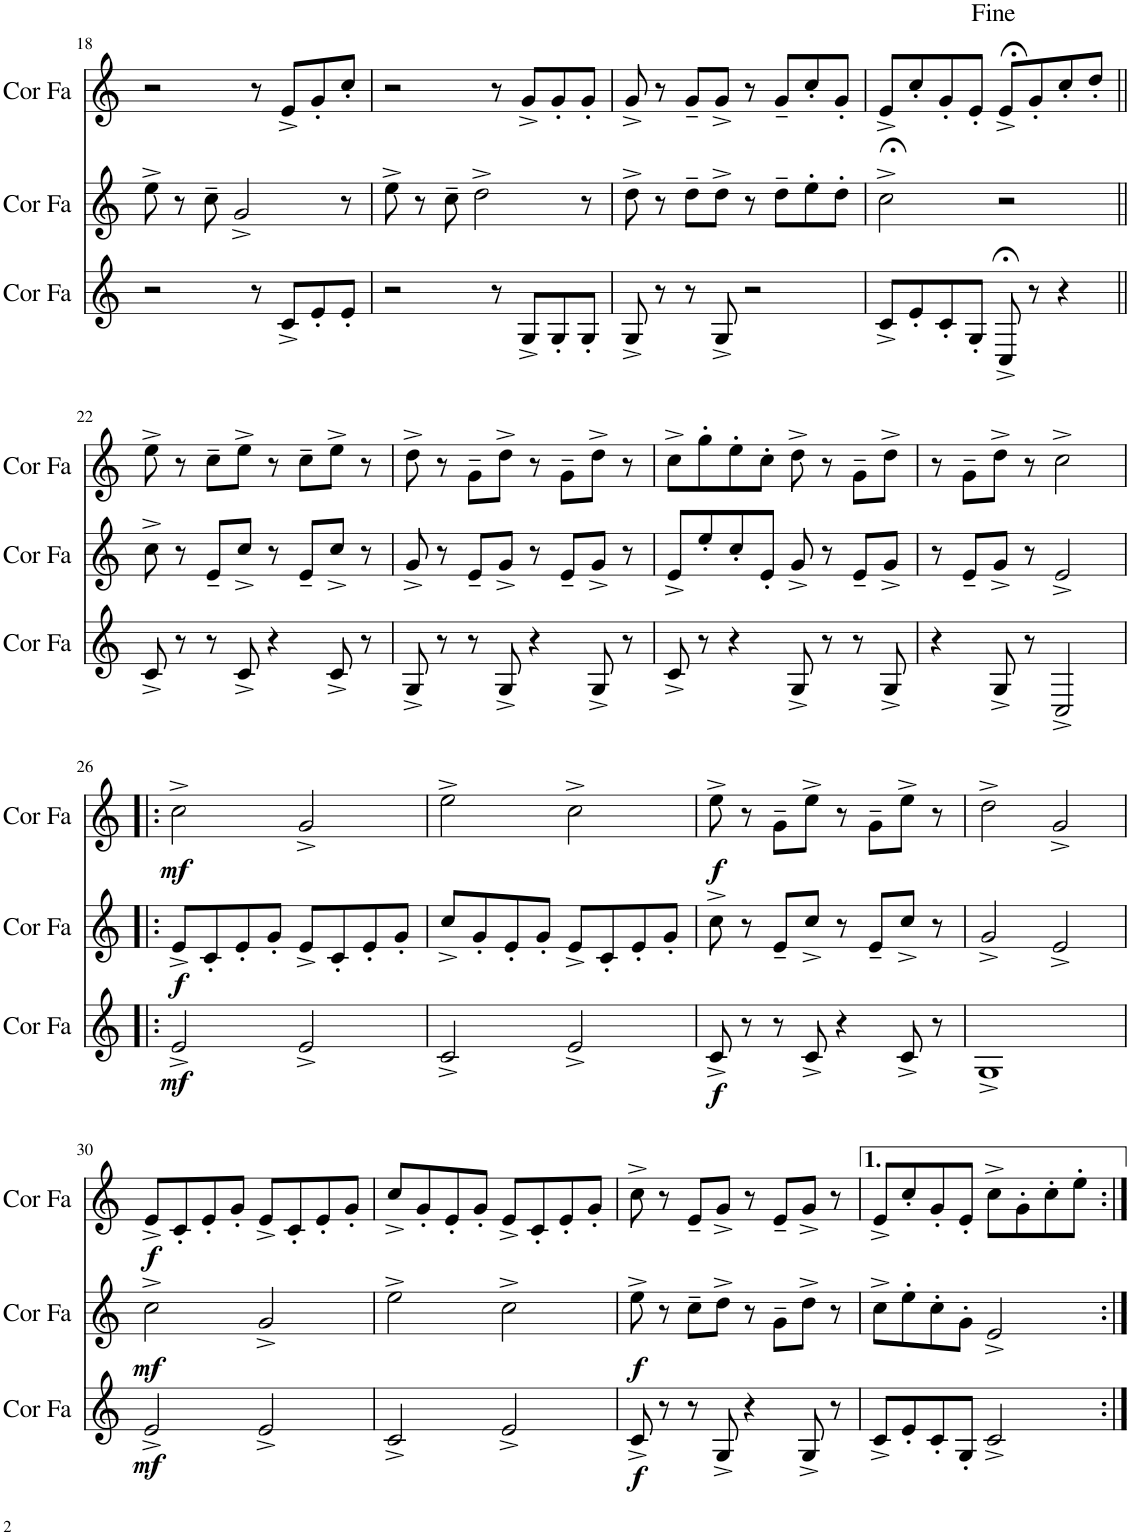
**kern	**dynam	**kern	**dynam	**kern	**dynam
*part3	*part3	*part2	*part2	*part1	*part1
*staff3	*staff3	*staff2	*staff2	*staff1	*staff1
*I"Cor en Fa	*	*I"Cor en Fa	*	*I"Cor en Fa	*
*I'Cor Fa	*	*I'Cor Fa	*	*I'Cor Fa	*
!!LO:PB:g=z
*clefG2	*	*clefG2	*	*clefG2	*
*Trd4c7	*	*Trd4c7	*	*Trd4c7	*
*k[]	*	*k[]	*	*k[]	*
*M4/4	*	*M4/4	*	*M4/4	*
=18	=18	=18	=18	=18	=18
2r	.	8ee^\	.	2r	.
.	.	8r	.	.	.
.	.	8cc~\	.	.	.
.	.	2g^/	.	.	.
8r	.	.	.	8r	.
8c^/L	.	.	.	8e^/L	.
8e'/	.	.	.	8g'/	.
8e'/J	.	8r	.	8cc'/J	.
=19	=19	=19	=19	=19	=19
2r	.	8ee^\	.	2r	.
.	.	8r	.	.	.
.	.	8cc~\	.	.	.
.	.	2dd^\	.	.	.
8r	.	.	.	8r	.
8G^/L	.	.	.	8g^/L	.
8G'/	.	.	.	8g'/	.
8G'/J	.	8r	.	8g'/J	.
=20	=20	=20	=20	=20	=20
8G^/	.	8dd^\	.	8g^/	.
8r	.	8r	.	8r	.
8r	.	8dd~\L	.	8g~/L	.
8G^/	.	8dd^\J	.	8g^/J	.
2r	.	8r	.	8r	.
.	.	8dd~\L	.	8g~/L	.
.	.	8ee'\	.	8cc'/	.
.	.	8dd'\J	.	8g'/J	.
=21	=21	=21	=21	=21	=21
8c^/L	.	2cc;<^\	.	8e^/L	.
8e'/	.	.	.	8cc'/	.
8c'/	.	.	.	8g'/	.
8G'/J	.	.	.	8e'/J	.
8C;<^/	.	2r	.	8e;<^/L	.
8r	.	.	.	8g'/	.
4r	.	.	.	8cc'/	.
.	.	.	.	8dd'/J	.
!!LO:LB:g=z
=22||	=22||	=22||	=22||	=22||	=22||
8c^/	.	8cc^\	.	8ee^\	.
8r	.	8r	.	8r	.
8r	.	8e~/L	.	8cc~\L	.
8c^/	.	8cc^/J	.	8ee^\J	.
4r	.	8r	.	8r	.
.	.	8e~/L	.	8cc~\L	.
8c^/	.	8cc^/J	.	8ee^\J	.
8r	.	8r	.	8r	.
=23	=23	=23	=23	=23	=23
8G^/	.	8g^/	.	8dd^\	.
8r	.	8r	.	8r	.
8r	.	8e~/L	.	8g~\L	.
8G^/	.	8g^/J	.	8dd^\J	.
4r	.	8r	.	8r	.
.	.	8e~/L	.	8g~\L	.
8G^/	.	8g^/J	.	8dd^\J	.
8r	.	8r	.	8r	.
=24	=24	=24	=24	=24	=24
8c^/	.	8e^/L	.	8cc^\L	.
8r	.	8ee'/	.	8gg'\	.
4r	.	8cc'/	.	8ee'\	.
.	.	8e'/J	.	8cc'\J	.
8G^/	.	8g^/	.	8dd^\	.
8r	.	8r	.	8r	.
8r	.	8e~/L	.	8g~\L	.
8G^/	.	8g^/J	.	8dd^\J	.
=25	=25	=25	=25	=25	=25
4r	.	8r	.	8r	.
.	.	8e~/L	.	8g~\L	.
8G^/	.	8g^/J	.	8dd^\J	.
8r	.	8r	.	8r	.
2C^/	.	2e^/	.	2cc^\	.
!!LO:LB:g=z
=26!|:	=26!|:	=26!|:	=26!|:	=26!|:	=26!|:
!	!LO:DY:b	!	!LO:DY:b	!	!LO:DY:b
2e^/	mf	8e^/L	f	2cc^\	mf
.	.	8c'/	.	.	.
.	.	8e'/	.	.	.
.	.	8g'/J	.	.	.
2e^/	.	8e^/L	.	2g^/	.
.	.	8c'/	.	.	.
.	.	8e'/	.	.	.
.	.	8g'/J	.	.	.
=27	=27	=27	=27	=27	=27
2c^/	.	8cc^/L	.	2ee^\	.
.	.	8g'/	.	.	.
.	.	8e'/	.	.	.
.	.	8g'/J	.	.	.
2e^/	.	8e^/L	.	2cc^\	.
.	.	8c'/	.	.	.
.	.	8e'/	.	.	.
.	.	8g'/J	.	.	.
=28	=28	=28	=28	=28	=28
!	!LO:DY:b	!	!	!	!LO:DY:b
8c^/	f	8cc^\	.	8ee^\	f
8r	.	8r	.	8r	.
8r	.	8e~/L	.	8g~\L	.
8c^/	.	8cc^/J	.	8ee^\J	.
4r	.	8r	.	8r	.
.	.	8e~/L	.	8g~\L	.
8c^/	.	8cc^/J	.	8ee^\J	.
8r	.	8r	.	8r	.
=29	=29	=29	=29	=29	=29
1G^	.	2g^/	.	2dd^\	.
.	.	2e^/	.	2g^/	.
!!LO:LB:g=z
=30	=30	=30	=30	=30	=30
!	!LO:DY:b	!	!LO:DY:b	!	!LO:DY:b
2e^/	mf	2cc^\	mf	8e^/L	f
.	.	.	.	8c'/	.
.	.	.	.	8e'/	.
.	.	.	.	8g'/J	.
2e^/	.	2g^/	.	8e^/L	.
.	.	.	.	8c'/	.
.	.	.	.	8e'/	.
.	.	.	.	8g'/J	.
=31	=31	=31	=31	=31	=31
2c^/	.	2ee^\	.	8cc^/L	.
.	.	.	.	8g'/	.
.	.	.	.	8e'/	.
.	.	.	.	8g'/J	.
2e^/	.	2cc^\	.	8e^/L	.
.	.	.	.	8c'/	.
.	.	.	.	8e'/	.
.	.	.	.	8g'/J	.
=32	=32	=32	=32	=32	=32
!	!LO:DY:b	!	!LO:DY:b	!	!
8c^/	f	8ee^\	f	8cc^\	.
8r	.	8r	.	8r	.
8r	.	8cc~\L	.	8e~/L	.
8G^/	.	8dd^\J	.	8g^/J	.
4r	.	8r	.	8r	.
.	.	8g~\L	.	8e~/L	.
8G^/	.	8dd^\J	.	8g^/J	.
8r	.	8r	.	8r	.
=33	=33	=33	=33	=33	=33
8c^/L	.	8cc^\L	.	8e^/L	.
8e'/	.	8ee'\	.	8cc'/	.
8c'/	.	8cc'\	.	8g'/	.
8G'/J	.	8g'\J	.	8e'/J	.
2c^/	.	2e^/	.	8cc^\L	.
.	.	.	.	8g'\	.
.	.	.	.	8cc'\	.
.	.	.	.	8ee'\J	.
=:|!	=:|!	=:|!	=:|!	=:|!	=:|!
*-	*-	*-	*-	*-	*-
